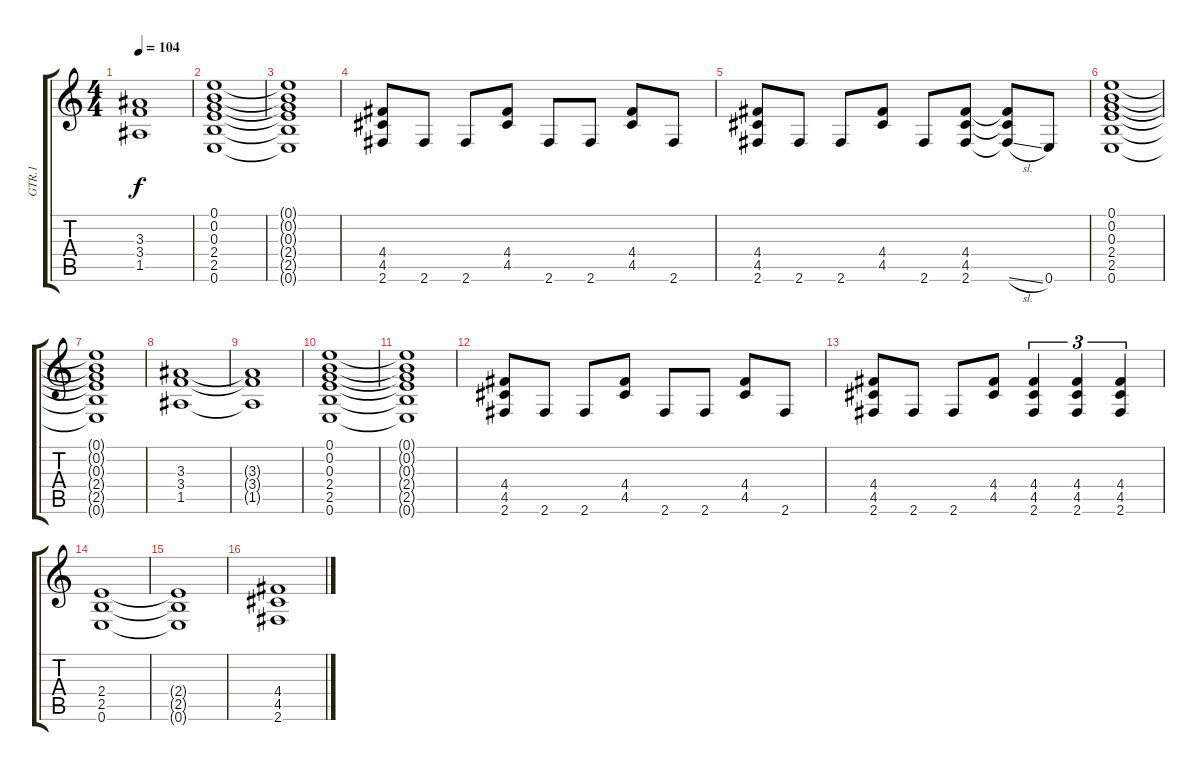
\track ("GTR.1" "GTR.1") {instrument electricguitarclean}
\staff {score tabs}
\tuning (E4 B3 G3 D3 A2 E2) {hide}
\ts (4 4)
\tempo 104
\clef g2
\ks c
(3.3{t} 3.4{t} 1.5{t}).1{dy f} |
(0.1 0.2 0.3 2.4 2.5 0.6).1 |
(0.1{t} 0.2{t} 0.3{t} 2.4{t} 2.5{t} 0.6{t}).1 |
(4.4 4.5 2.6).8 2.6.8 2.6.8 (4.4 4.5).8 2.6.8 2.6.8 (4.4 4.5).8 2.6.8 |
(4.4 4.5 2.6).8 2.6.8 2.6.8 (4.4 4.5).8 2.6.8 (4.4 4.5 2.6).8 (4.4{t} 4.5{t} 2.6{sl t}).8 0.6.8 |
(0.1 0.2 0.3 2.4 2.5 0.6).1 |
(0.1{t} 0.2{t} 0.3{t} 2.4{t} 2.5{t} 0.6{t}).1 |
(3.3 3.4 1.5).1 |
(3.3{t} 3.4{t} 1.5{t}).1 |
(0.1 0.2 0.3 2.4 2.5 0.6).1 |
(0.1{t} 0.2{t} 0.3{t} 2.4{t} 2.5{t} 0.6{t}).1 |
(4.4 4.5 2.6).8 2.6.8 2.6.8 (4.4 4.5).8 2.6.8 2.6.8 (4.4 4.5).8 2.6.8 |
(4.4 4.5 2.6).8 2.6.8 2.6.8 (4.4 4.5).8 (4.4 4.5 2.6).4{tu (3 2)} (4.4 4.5 2.6).4{tu (3 2)} (4.4 4.5 2.6).4{tu (3 2)} |
(2.4 2.5 0.6).1 |
(2.4{t} 2.5{t} 0.6{t}).1{txt ""} |
(4.4 4.5 2.6).1
